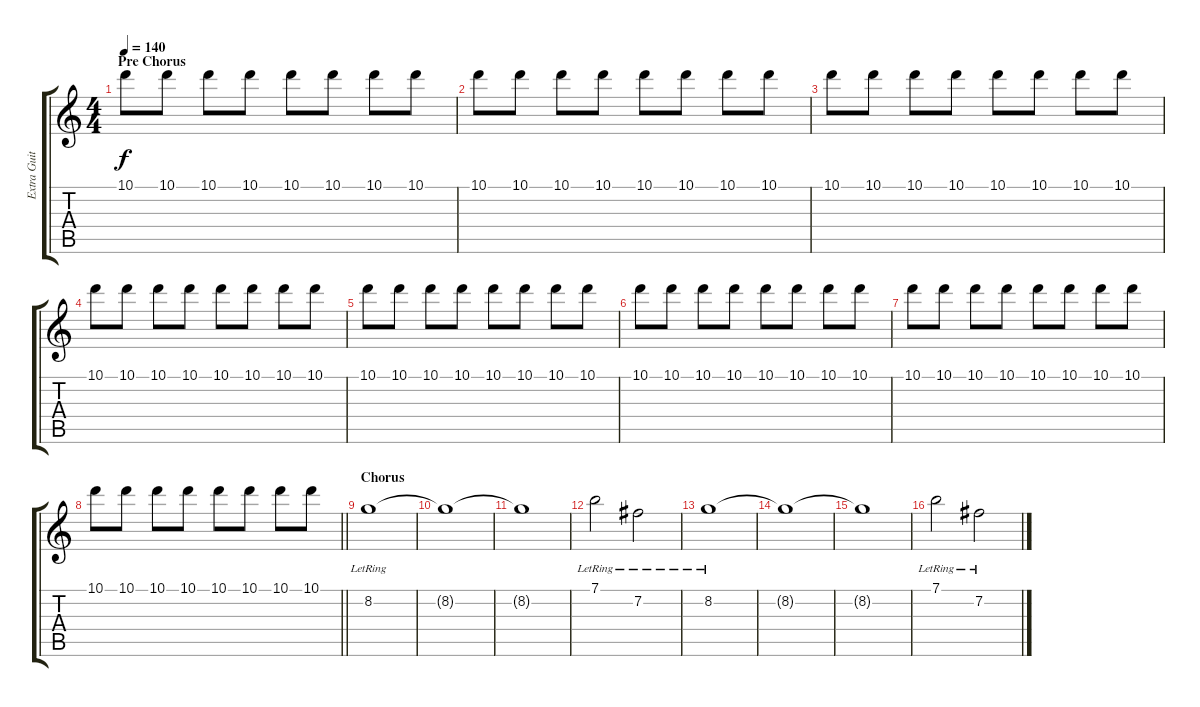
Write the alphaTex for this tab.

\track ("Extra Guitar" "Extra Guit") {instrument electricguitarjazz}
\staff {score tabs}
\tuning (E4 B3 G3 D3 A2 E2) {hide}
\ts (4 4)
\section ("" "Pre Chorus")
\tempo 140
\clef g2
\ks c
10.1.8{dy f} 10.1.8 10.1.8 10.1.8 10.1.8 10.1.8 10.1.8 10.1.8 |
10.1.8 10.1.8 10.1.8 10.1.8 10.1.8 10.1.8 10.1.8 10.1.8 |
10.1.8 10.1.8 10.1.8 10.1.8 10.1.8 10.1.8 10.1.8 10.1.8 |
10.1.8 10.1.8 10.1.8 10.1.8 10.1.8 10.1.8 10.1.8 10.1.8 |
10.1.8 10.1.8 10.1.8 10.1.8 10.1.8 10.1.8 10.1.8 10.1.8 |
10.1.8 10.1.8 10.1.8 10.1.8 10.1.8 10.1.8 10.1.8 10.1.8 |
10.1.8 10.1.8 10.1.8 10.1.8 10.1.8 10.1.8 10.1.8 10.1.8 |
\barLineRight lightlight
10.1.8 10.1.8 10.1.8 10.1.8 10.1.8 10.1.8 10.1.8 10.1.8 |
\section ("" "Chorus")
8.2{lr}.1{volume 12 instrument overdrivenguitar} |
8.2{t}.1 |
8.2{t}.1 |
7.1{lr}.2 7.2{lr}.2 |
8.2{lr}.1 |
8.2{t}.1 |
8.2{t}.1 |
7.1{lr}.2 7.2{lr}.2
